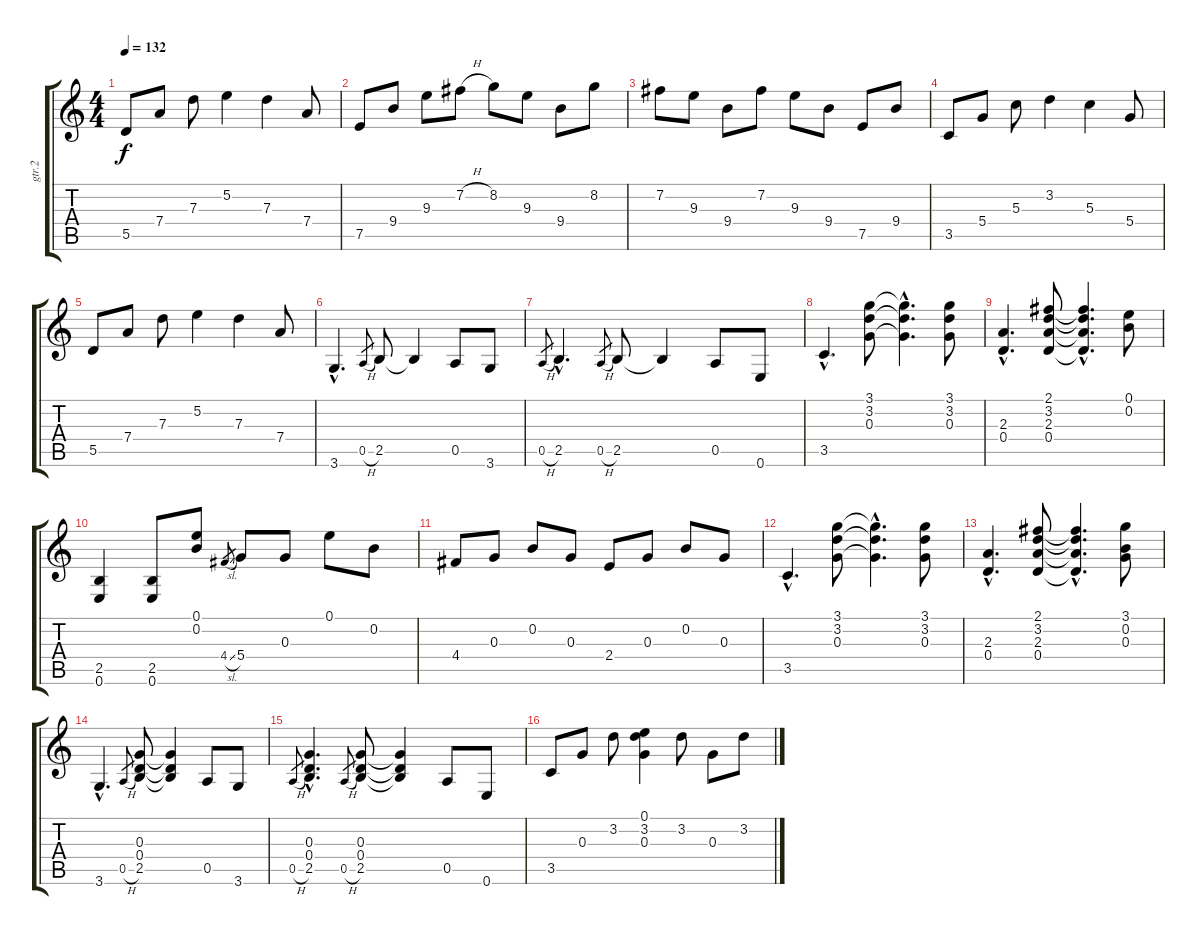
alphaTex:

\track ("gtr.2" "gtr.2") {instrument acousticguitarsteel}
\staff {score tabs}
\tuning (E4 B3 G3 D3 A2 E2) {hide}
\ts (4 4)
\tempo 132
\clef g2
\ks c
5.5.8{dy f} 7.4.8 7.3.8 5.2.4 7.3.4 7.4.8 |
7.5.8 9.4.8 9.3.8 7.2{h}.8 8.2.8 9.3.8 9.4.8 8.2.8 |
7.2.8 9.3.8 9.4.8 7.2.8 9.3.8 9.4.8 7.5.8 9.4.8 |
3.5.8 5.4.8 5.3.8 3.2.4 5.3.4 5.4.8 |
5.5.8 7.4.8 7.3.8 5.2.4 7.3.4 7.4.8 |
3.6{hac}.4{d} 0.5{h}.8{gr} 2.5.8 2.5{t}.4 0.5.8 3.6.8 |
0.5{h}.8{gr} 2.5{hac}.4{d} 0.5{h}.8{gr} 2.5.8 2.5{t}.4 0.5.8 0.6.8 |
3.5{hac}.4{d} (3.1 3.2 0.3).8 (3.1{hac t} 3.2{hac t} 0.3{hac t}).4{d} (3.1 3.2 0.3).8 |
(2.3{hac} 0.4{hac}).4{d} (2.1 3.2 2.3 0.4).8 (2.1{hac t} 3.2{hac t} 2.3{hac t} 0.4{hac t}).4{d} (0.1 0.2).8 |
(2.5 0.6).4 (2.5 0.6).8 (0.1 0.2).8 4.4{sl}.8{gr} 5.4.8 0.3.8 0.1.8 0.2.8 |
4.4.8 0.3.8 0.2.8 0.3.8 2.4.8 0.3.8 0.2.8 0.3.8 |
3.5{hac}.4{d} (3.1 3.2 0.3).8 (3.1{hac t} 3.2{hac t} 0.3{hac t}).4{d} (3.1 3.2 0.3).8 |
(2.3{hac} 0.4{hac}).4{d} (2.1 3.2 2.3 0.4).8 (2.1{hac t} 3.2{hac t} 2.3{hac t} 0.4{hac t}).4{d} (3.1 0.2 0.3).8 |
3.6{hac}.4{d} 0.5{h}.8{gr} (0.3 0.4 2.5).8 (0.3{t} 0.4{t} 2.5{t}).4 0.5.8 3.6.8 |
0.5{h}.8{gr} (0.3{hac} 0.4{hac} 2.5{hac}).4{d} 0.5{h}.8{gr} (0.3 0.4 2.5).8 (0.3{t} 0.4{t} 2.5{t}).4 0.5.8 0.6.8 |
3.5.8 0.3.8 3.2.8 (0.1 3.2 0.3).4 3.2.8 0.3.8 3.2.8
